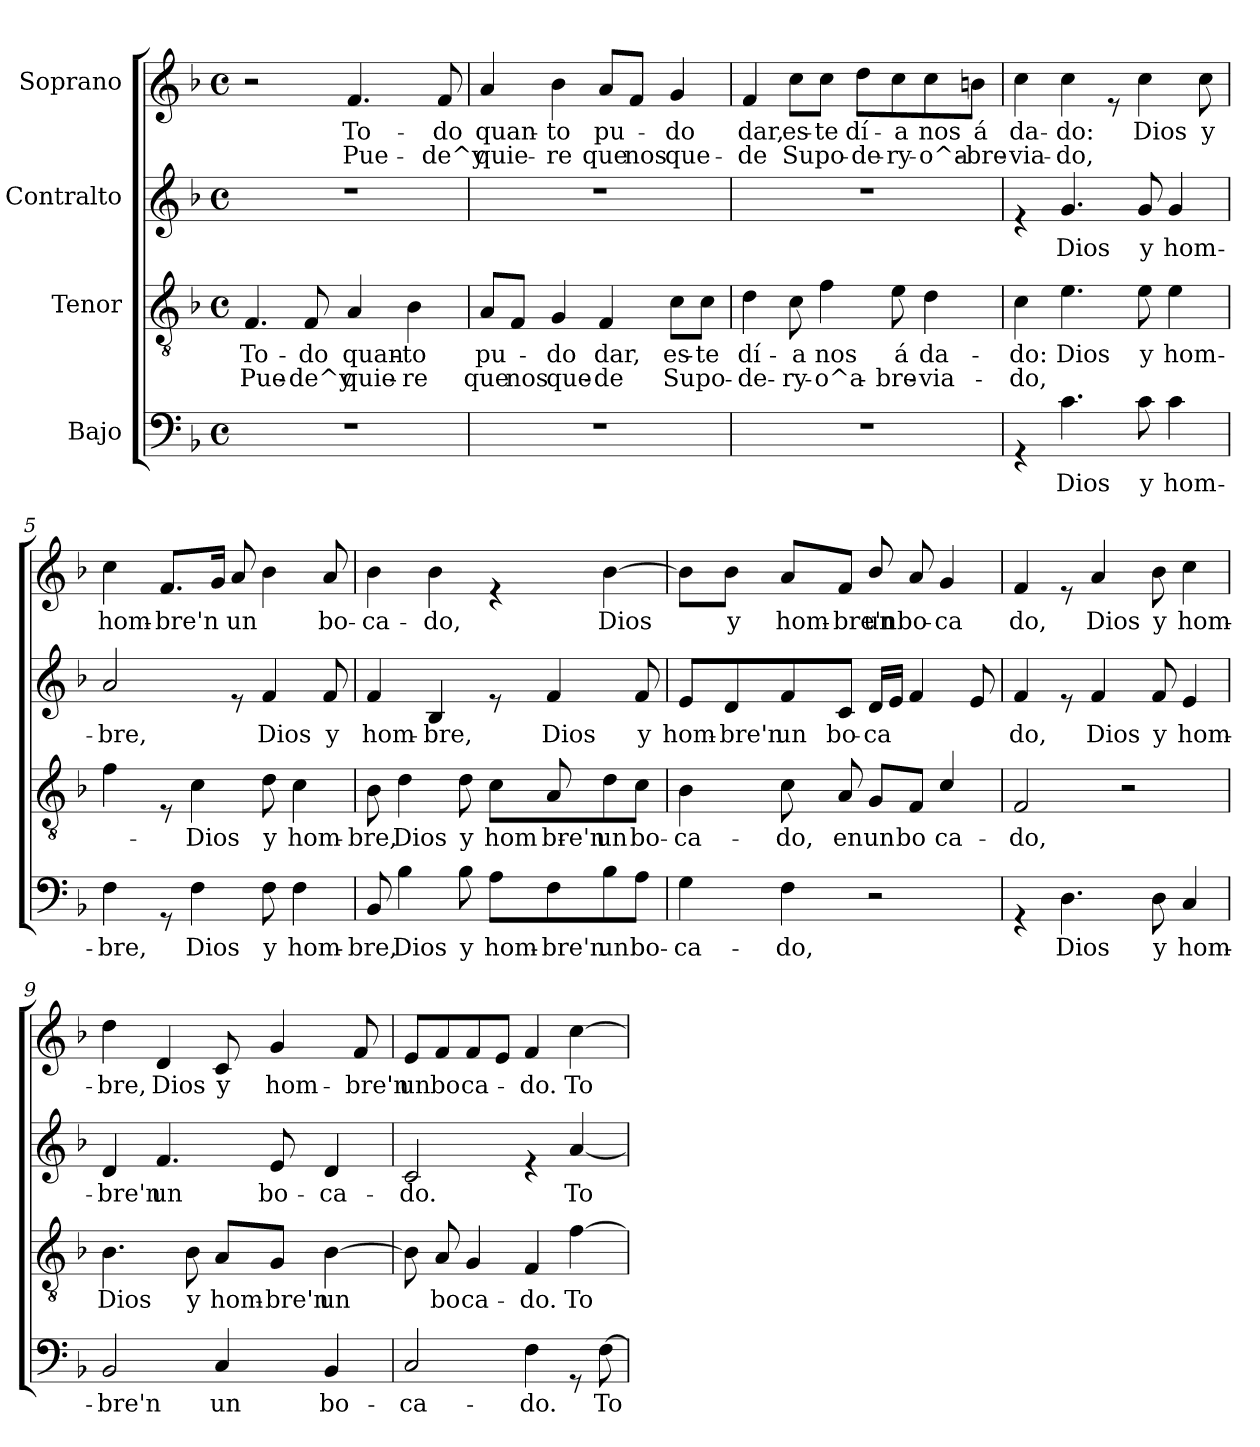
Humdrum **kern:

**kern	**text	**kern	**text	**text	**kern	**text	**kern	**text	**text
*part4	*part4	*part3	*part3	*part3	*part2	*part2	*part1	*part1	*part1
*staff4	*staff4	*staff3	*staff3	*staff3	*staff2	*staff2	*staff1	*staff1	*staff1
*I"Bajo	*	*I"Tenor	*	*	*I"Contralto	*	*I"Soprano	*	*
*clefF4	*	*clefGv2	*	*	*clefG2	*	*clefG2	*	*
*k[b-]	*	*k[b-]	*	*	*k[b-]	*	*k[b-]	*	*
*F:	*	*F:	*	*	*F:	*	*F:	*	*
*M4/4	*	*M4/4	*	*	*M4/4	*	*M4/4	*	*
*met(c)	*	*met(c)	*	*	*met(c)	*	*met(c)	*	*
=1	=1	=1	=1	=1	=1	=1	=1	=1	=1
!	!	!	!LO:LY:b	!LO:LY:b	!	!	!	!	!
1r	.	4.F/	To-	Pue-	1r	.	2r	.	.
!	!	!	!LO:LY:b	!LO:LY:b	!	!	!	!	!
.	.	8F/	-do	-de^y	.	.	.	.	.
!	!	!	!LO:LY:b	!LO:LY:b	!	!	!	!LO:LY:b	!LO:LY:b
.	.	4A/	quan-	quie-	.	.	4.f/	To-	Pue-
!	!	!	!LO:LY:b	!LO:LY:b	!	!	!	!	!
.	.	4B-\	-to	-re	.	.	.	.	.
!	!	!	!	!	!	!	!	!LO:LY:b	!LO:LY:b
.	.	.	.	.	.	.	8f/	-do	-de^y
=2	=2	=2	=2	=2	=2	=2	=2	=2	=2
!	!	!	!LO:LY:b	!LO:LY:b	!	!	!	!LO:LY:b	!LO:LY:b
1r	.	8A/L	pu-	que	1r	.	4a/	quan-	quie-
!	!	!	!	!LO:LY:b	!	!	!	!	!
.	.	8F/J	.	nos	.	.	.	.	.
!	!	!	!LO:LY:b	!LO:LY:b	!	!	!	!LO:LY:b	!LO:LY:b
.	.	4G/	-do	que-	.	.	4b-\	-to	-re
!	!	!	!LO:LY:b	!LO:LY:b	!	!	!	!LO:LY:b	!LO:LY:b
.	.	4F/	dar,	-de	.	.	8a/L	pu-	que
!	!	!	!	!	!	!	!	!	!LO:LY:b
.	.	.	.	.	.	.	8f/J	.	nos
!	!	!	!LO:LY:b	!LO:LY:b	!	!	!	!LO:LY:b	!LO:LY:b
.	.	8c\L	es-	Su	.	.	4g/	-do	que-
!	!	!	!LO:LY:b	!LO:LY:b	!	!	!	!	!
.	.	8c\J	-te	po-	.	.	.	.	.
=3	=3	=3	=3	=3	=3	=3	=3	=3	=3
!	!	!	!LO:LY:b	!LO:LY:b	!	!	!	!LO:LY:b	!LO:LY:b
1r	.	4d\	dí-	-de-	1r	.	4f/	dar,	-de
!	!	!	!LO:LY:b	!LO:LY:b	!	!	!	!LO:LY:b	!LO:LY:b
.	.	8c\	-a	-ry-	.	.	8cc\L	es-	Su
!	!	!	!LO:LY:b	!LO:LY:b	!	!	!	!LO:LY:b	!LO:LY:b
.	.	4f\	nos	-o^a-	.	.	8cc\J	-te	po-
!	!	!	!	!	!	!	!	!LO:LY:b	!LO:LY:b
.	.	.	.	.	.	.	8dd\L	dí-	-de-
!	!	!	!LO:LY:b	!LO:LY:b	!	!	!	!LO:LY:b	!LO:LY:b
.	.	8e\	á	-bre-	.	.	8cc\	-a	-ry-
!	!	!	!LO:LY:b	!LO:LY:b	!	!	!	!LO:LY:b	!LO:LY:b
.	.	4d\	da-	-via-	.	.	8cc\	nos	-o^a-
!	!	!	!	!	!	!	!	!LO:LY:b	!LO:LY:b
.	.	.	.	.	.	.	8bn\J	á	-bre-
!!LO:LB:g=z
=4	=4	=4	=4	=4	=4	=4	=4	=4	=4
!	!	!	!LO:LY:b	!LO:LY:b	!	!	!	!LO:LY:b	!LO:LY:b
4rGG	.	4c\	-do:	-do,	4re	.	4cc\	da-	-via-
!	!LO:LY:b	!	!LO:LY:b	!	!	!LO:LY:b	!	!LO:LY:b	!LO:LY:b
4.c\	Dios	4.e\	Dios	.	4.g/	Dios	4cc\	-do:	-do,
.	.	.	.	.	.	.	8re	.	.
!	!LO:LY:b	!	!LO:LY:b	!	!	!LO:LY:b	!	!LO:LY:b	!
8c\	y	8e\	y	.	8g/	y	4cc\	Dios	.
!	!LO:LY:b	!	!LO:LY:b	!	!	!LO:LY:b	!	!	!
4c\	hom-	4e\	hom-	.	4g/	hom-	.	.	.
!	!	!	!	!	!	!	!	!LO:LY:b	!
.	.	.	.	.	.	.	8cc\	y	.
=5	=5	=5	=5	=5	=5	=5	=5	=5	=5
!	!LO:LY:b	!	!	!	!	!LO:LY:b	!	!LO:LY:b	!
4F\	-bre,	4f\	.	.	2a/	-bre,	4cc\	hom-	.
!	!	!	!	!	!	!	!	!LO:LY:b	!
8rGG	.	8rE	.	.	.	.	8.f/L	-bre'n	.
!	!LO:LY:b	!	!LO:LY:b	!	!	!	!	!	!
4F\	Dios	4c\	Dios	.	.	.	.	.	.
.	.	.	.	.	.	.	16g/Jk	.	.
!	!	!	!	!	!	!	!	!LO:LY:b	!
.	.	.	.	.	8re	.	8a/	un	.
!	!LO:LY:b	!	!LO:LY:b	!	!	!LO:LY:b	!	!	!
8F\	y	8d\	y	.	4f/	Dios	4b-\	.	.
!	!LO:LY:b	!	!LO:LY:b	!	!	!	!	!	!
4F\	hom-	4c\	hom-	.	.	.	.	.	.
!	!	!	!	!	!	!LO:LY:b	!	!LO:LY:b	!
.	.	.	.	.	8f/	y	8a/	bo-	.
=6	=6	=6	=6	=6	=6	=6	=6	=6	=6
!	!LO:LY:b	!	!LO:LY:b	!	!	!LO:LY:b	!	!LO:LY:b	!
*	*	*^	*	*	*	*	*	*	*
8BB-/	-bre,	8B-\	2ryy	-bre,	.	4f/	hom-	4b-\	-ca-	.
!	!LO:LY:b	!	!	!LO:LY:b	!	!	!	!	!	!
4B-\	Dios	4d\	.	Dios	.	.	.	.	.	.
!	!	!	!	!	!	!	!LO:LY:b	!	!LO:LY:b	!
.	.	.	.	.	.	4B-/	-bre,	4b-\	-do,	.
!	!LO:LY:b	!	!	!LO:LY:b	!	!	!	!	!	!
8B-\	y	8d\	.	y	.	.	.	.	.	.
!	!LO:LY:b	!	!	!LO:LY:b	!	!	!	!	!	!
8A\L	hom-	8c\L	8ryy	hom-	.	8re	.	4re	.	.
!	!LO:LY:b	!	!	!LO:LY:b	!	!	!LO:LY:b	!	!	!
8F\	-bre'n	8ryy	8A/	-bre'n	.	4f/	Dios	.	.	.
!	!LO:LY:b	!	!	!LO:LY:b	!	!	!	!	!LO:LY:b	!
8B-\	un	8d\	4ryy	-un	.	.	.	[>4b-\	Dios	.
!	!LO:LY:b	!	!	!LO:LY:b	!	!	!LO:LY:b	!	!	!
8A\J	bo-	8c\J	.	bo-	.	8f/	y	.	.	.
!!LO:LB:g=z
=7	=7	=7	=7	=7	=7	=7	=7	=7	=7	=7
!	!LO:LY:b	!	!	!LO:LY:b	!	!	!LO:LY:b	!	!	!
*	*	*	*	*	*	*	*	*^	*	*
4G\	-ca-	4B-\	4.ryy	ca-	.	8e/L	hom-	8b-\L]	4ryy	.	.
!	!	!	!	!	!	!	!LO:LY:b	!	!	!LO:LY:b	!
.	.	.	.	.	.	8d/	-bre'n	8b-\J	.	y	.
!	!LO:LY:b	!	!	!LO:LY:b	!	!	!LO:LY:b	!	!	!LO:LY:b	!
4F\	-do,	8c\	.	-do,	.	8f/	un	4ryy	8a/L	hom-	.
!	!	!	!	!LO:LY:b	!	!	!LO:LY:b	!	!	!LO:LY:b	!
.	.	4.ryy	8A/	-en	.	8c/J	bo-	.	8f/J	-bre'n	.
!	!	!	!	!LO:LY:b	!	!	!LO:LY:b	!	!	!LO:LY:b	!
2r	.	.	8G/L	un	.	16d/LL	-ca	8b-/	8ryy	un	.
.	.	.	.	.	.	16e/JJ	.	.	.	.	.
!	!	!	!	!LO:LY:b	!	!	!	!	!	!LO:LY:b	!
.	.	.	8F/J	bo-	.	4f/	.	4.ryy	8a/	bo-	.
!	!	!	!	!LO:LY:b	!	!	!	!	!	!LO:LY:b	!
.	.	4c/	4ryy	ca-	.	.	.	.	4g/	-ca-	.
.	.	.	.	.	.	8e/	.	.	.	.	.
*	*	*v	*v	*	*	*	*	*v	*v	*	*
=8	=8	=8	=8	=8	=8	=8	=8	=8	=8
!	!	!	!LO:LY:b	!	!	!LO:LY:b	!	!LO:LY:b	!
4rGG	.	2F/	-do,	.	4f/	do,	4f/	-do,	.
!	!LO:LY:b	!	!	!	!	!	!	!	!
4.D\	Dios	.	.	.	8re	.	8re	.	.
!	!	!	!	!	!	!LO:LY:b	!	!LO:LY:b	!
.	.	.	.	.	4f/	Dios	4a/	Dios	.
.	.	2r	.	.	.	.	.	.	.
!	!LO:LY:b	!	!	!	!	!LO:LY:b	!	!LO:LY:b	!
8D\	y	.	.	.	8f/	y	8b-\	y	.
!	!LO:LY:b	!	!	!	!	!LO:LY:b	!	!LO:LY:b	!
4C/	hom-	.	.	.	4e/	hom-	4cc\	hom-	.
=9	=9	=9	=9	=9	=9	=9	=9	=9	=9
!	!LO:LY:b	!	!LO:LY:b	!	!	!LO:LY:b	!	!LO:LY:b	!
2BB-/	-bre'n	4.B-\	Dios	.	4d/	-bre'n	4dd\	-bre,	.
!	!	!	!	!	!	!LO:LY:b	!	!LO:LY:b	!
.	.	.	.	.	4.f/	un	4d/	Dios	.
!	!	!	!LO:LY:b	!	!	!	!	!	!
.	.	8B-\	y	.	.	.	.	.	.
!	!LO:LY:b	!	!LO:LY:b	!	!	!	!	!LO:LY:b	!
4C/	un	8A/L	hom-	.	.	.	8c/	y	.
!	!	!	!LO:LY:b	!	!	!LO:LY:b	!	!LO:LY:b	!
.	.	8G/J	-bre'n	.	8e/	bo-	4g/	hom-	.
!	!LO:LY:b	!	!LO:LY:b	!	!	!LO:LY:b	!	!	!
4BB-/	bo-	[>4B-\	un	.	4d/	-ca-	.	.	.
!	!	!	!	!	!	!	!	!LO:LY:b	!
.	.	.	.	.	.	.	8f/	-bre'n	.
!!LO:LB:g=z
=10	=10	=10	=10	=10	=10	=10	=10	=10	=10
!	!LO:LY:b	!	!	!	!	!LO:LY:b	!	!LO:LY:b	!
2C/	-ca-	8B-\]	.	.	2c/	-do.	8e/L	un	.
!	!	!	!LO:LY:b	!	!	!	!	!LO:LY:b	!
.	.	8A/	bo	.	.	.	8f/	bo	.
!	!	!	!LO:LY:b	!	!	!	!	!LO:LY:b	!
.	.	4G/	ca-	.	.	.	8f/	ca-	.
.	.	.	.	.	.	.	8e/J	.	.
!	!LO:LY:b	!	!LO:LY:b	!	!	!	!	!LO:LY:b	!
4F\	-do.	4F/	-do.	.	4re	.	4f/	-do.	.
!	!	!	!LO:LY:b	!	!	!LO:LY:b	!	!LO:LY:b	!
8rGG	.	[>4f\	To-	.	[<4a/	To-	[>4cc\	To-	.
!	!LO:LY:b	!	!	!	!	!	!	!	!
[>8F\	To-	.	.	.	.	.	.	.	.
=	=	=	=	=	=	=	=	=	=
*-	*-	*-	*-	*-	*-	*-	*-	*-	*-
